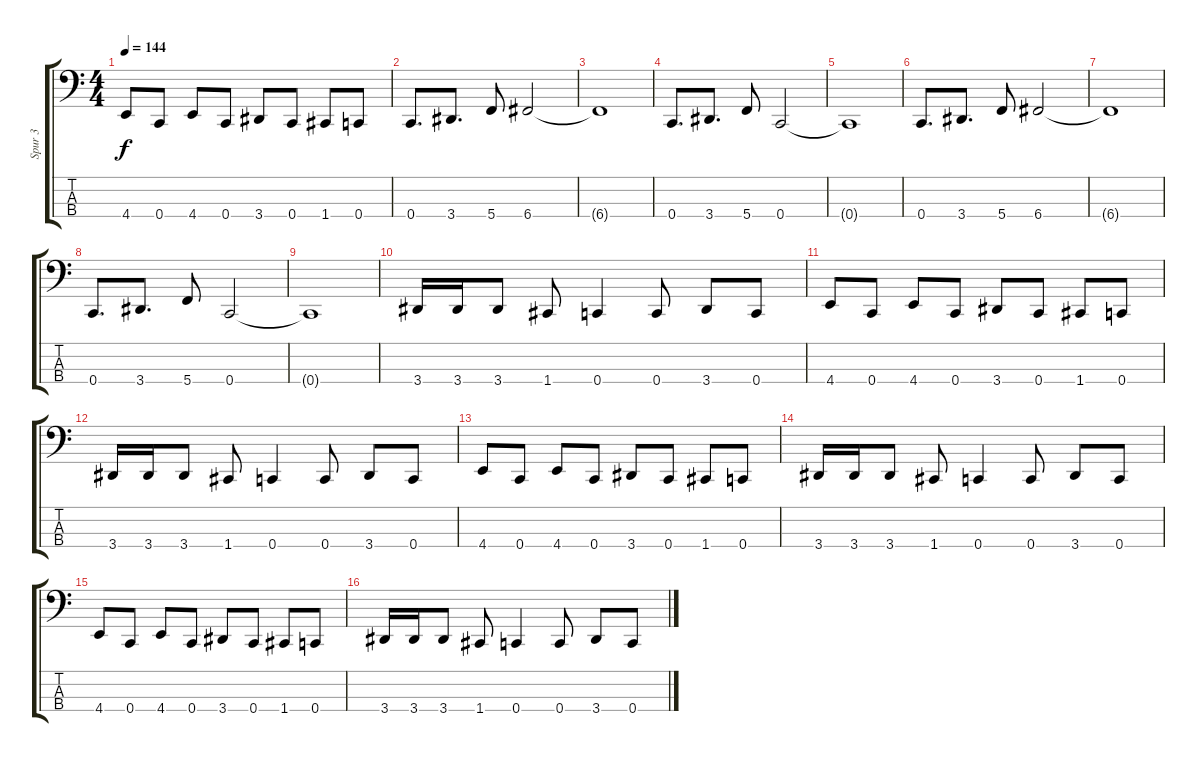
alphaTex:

\track ("Spur 3" "Spur 3") {instrument electricbasspick}
\staff {score tabs}
\tuning (F2 C2 G1 C1) {hide}
\ts (4 4)
\tempo 144
\clef f4
\ks c
4.4.8{dy f} 0.4.8 4.4.8 0.4.8 3.4.8 0.4.8 1.4.8 0.4.8 |
0.4.8{d} 3.4.8{d} 5.4.8 6.4.2 |
6.4{t}.1 |
0.4.8{d} 3.4.8{d} 5.4.8 0.4.2 |
0.4{t}.1 |
0.4.8{d} 3.4.8{d} 5.4.8 6.4.2 |
6.4{t}.1 |
0.4.8{d} 3.4.8{d} 5.4.8 0.4.2 |
0.4{t}.1 |
3.4.16 3.4.16 3.4.8 1.4.8 0.4.4 0.4.8 3.4.8 0.4.8 |
4.4.8 0.4.8 4.4.8 0.4.8 3.4.8 0.4.8 1.4.8 0.4.8 |
3.4.16 3.4.16 3.4.8 1.4.8 0.4.4 0.4.8 3.4.8 0.4.8 |
4.4.8 0.4.8 4.4.8 0.4.8 3.4.8 0.4.8 1.4.8 0.4.8 |
3.4.16 3.4.16 3.4.8 1.4.8 0.4.4 0.4.8 3.4.8 0.4.8 |
4.4.8 0.4.8 4.4.8 0.4.8 3.4.8 0.4.8 1.4.8 0.4.8 |
3.4.16 3.4.16 3.4.8 1.4.8 0.4.4 0.4.8 3.4.8 0.4.8
